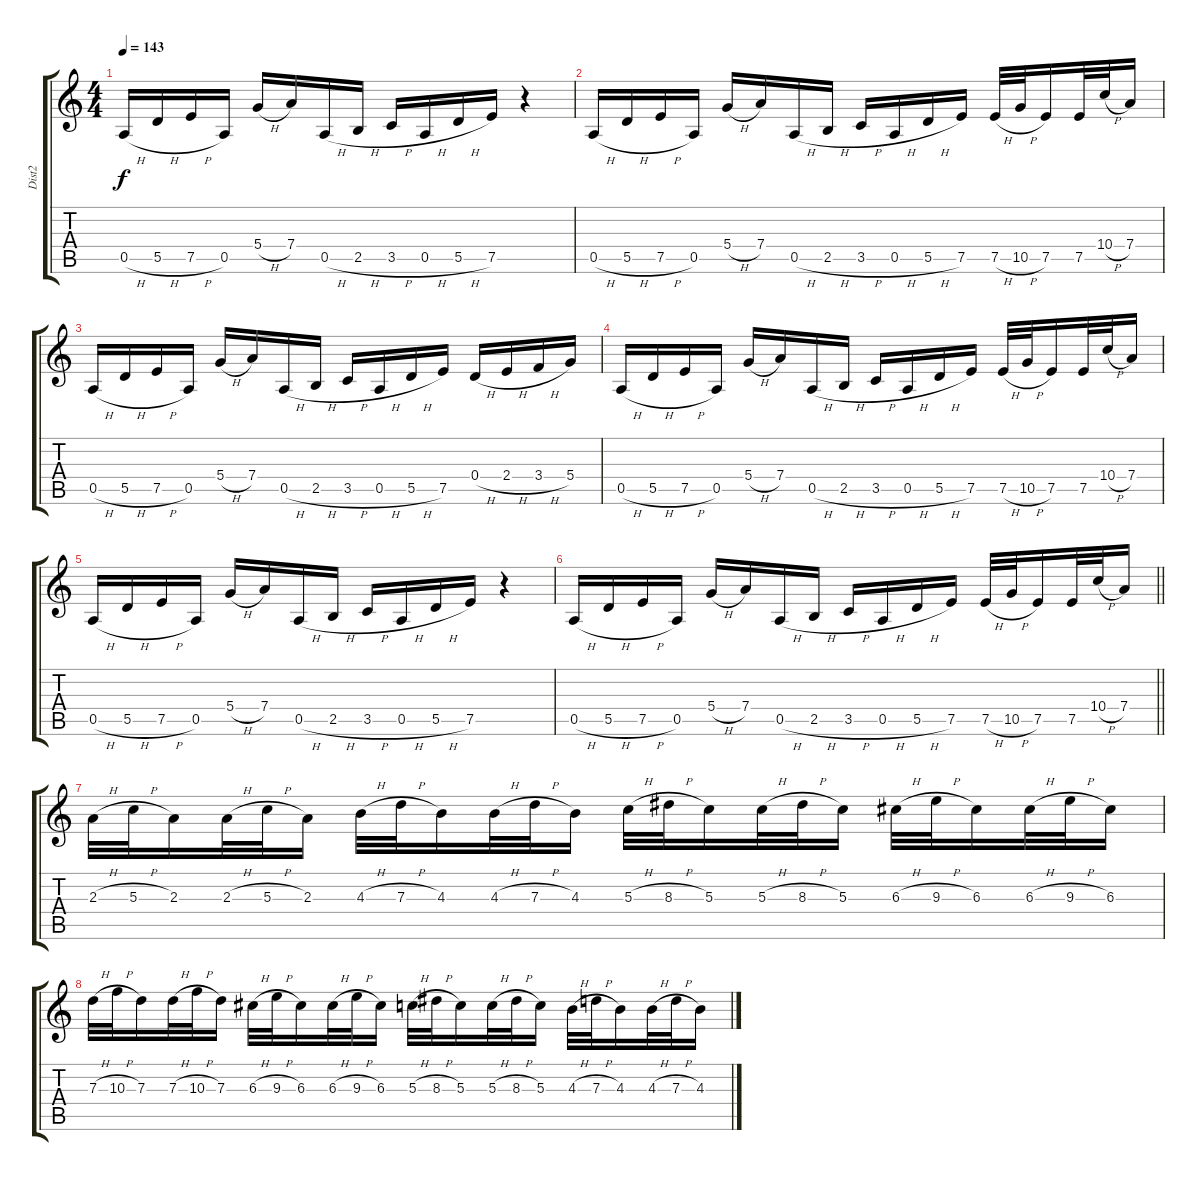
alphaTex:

\track ("Dist2" "Dist2") {instrument distortionguitar}
\staff {score tabs}
\tuning (E4 B3 G3 D3 A2 E2) {hide}
\ts (4 4)
\tempo 143
\clef g2
\ks c
0.5{h}.16{dy f} 5.5{h}.16 7.5{h}.16 0.5.16 5.4{h}.16 7.4.16 0.5{h}.16 2.5{h}.16 3.5{h}.16 0.5{h}.16 5.5{h}.16 7.5.16 r.4 |
0.5{h}.16 5.5{h}.16 7.5{h}.16 0.5.16 5.4{h}.16 7.4.16 0.5{h}.16 2.5{h}.16 3.5{h}.16 0.5{h}.16 5.5{h}.16 7.5.16 7.5{h}.32 10.5{h}.32 7.5.16 7.5.32 10.4{h}.32 7.4.16 |
0.5{h}.16 5.5{h}.16 7.5{h}.16 0.5.16 5.4{h}.16 7.4.16 0.5{h}.16 2.5{h}.16 3.5{h}.16 0.5{h}.16 5.5{h}.16 7.5.16 0.4{h}.16 2.4{h}.16 3.4{h}.16 5.4.16 |
0.5{h}.16 5.5{h}.16 7.5{h}.16 0.5.16 5.4{h}.16 7.4.16 0.5{h}.16 2.5{h}.16 3.5{h}.16 0.5{h}.16 5.5{h}.16 7.5.16 7.5{h}.32 10.5{h}.32 7.5.16 7.5.32 10.4{h}.32 7.4.16 |
0.5{h}.16 5.5{h}.16 7.5{h}.16 0.5.16 5.4{h}.16 7.4.16 0.5{h}.16 2.5{h}.16 3.5{h}.16 0.5{h}.16 5.5{h}.16 7.5.16 r.4 |
\barLineRight lightlight
0.5{h}.16 5.5{h}.16 7.5{h}.16 0.5.16 5.4{h}.16 7.4.16 0.5{h}.16 2.5{h}.16 3.5{h}.16 0.5{h}.16 5.5{h}.16 7.5.16 7.5{h}.32 10.5{h}.32 7.5.16 7.5.32 10.4{h}.32 7.4.16 |
\section ("" "")
2.3{h}.32 5.3{h}.32 2.3.16 2.3{h}.32 5.3{h}.32 2.3.16 4.3{h}.32 7.3{h}.32 4.3.16 4.3{h}.32 7.3{h}.32 4.3.16 5.3{h}.32 8.3{h}.32 5.3.16 5.3{h}.32 8.3{h}.32 5.3.16 6.3{h}.32 9.3{h}.32 6.3.16 6.3{h}.32 9.3{h}.32 6.3.16 |
7.3{h}.32 10.3{h}.32 7.3.16 7.3{h}.32 10.3{h}.32 7.3.16 6.3{h}.32 9.3{h}.32 6.3.16 6.3{h}.32 9.3{h}.32 6.3.16 5.3{h}.32 8.3{h}.32 5.3.16 5.3{h}.32 8.3{h}.32 5.3.16 4.3{h}.32 7.3{h}.32 4.3.16 4.3{h}.32 7.3{h}.32 4.3.16
